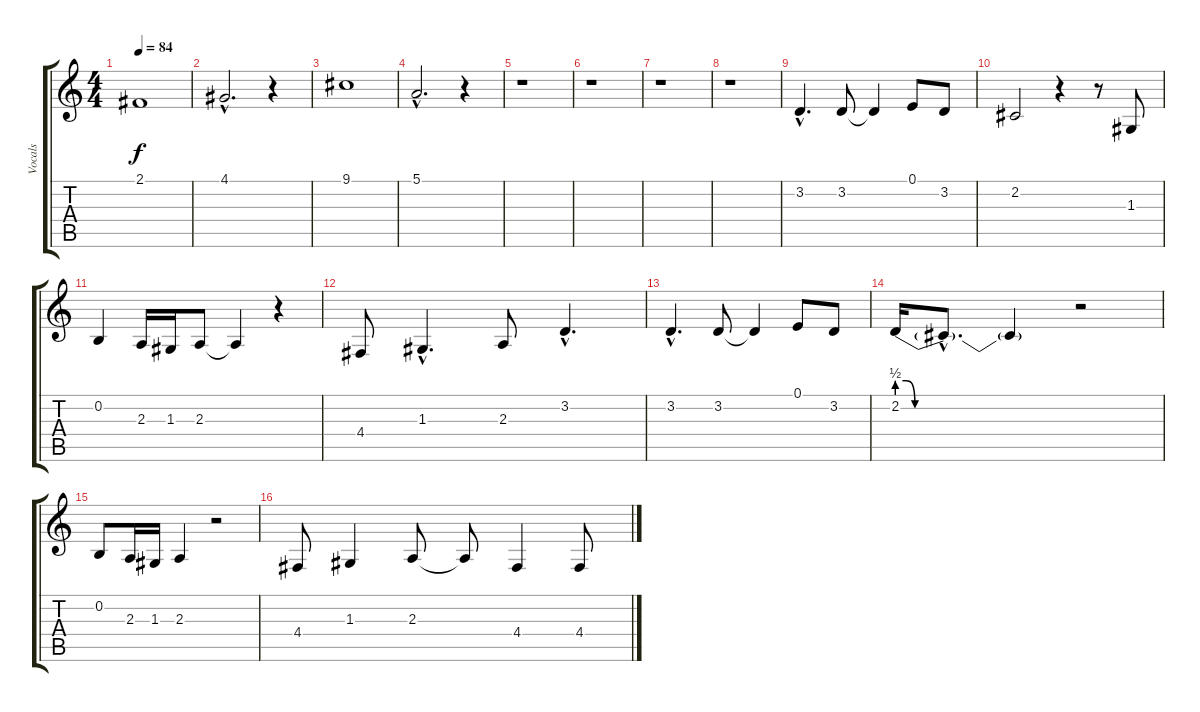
\track ("Vocals" "Vocals") {instrument stringensemble1}
\staff {score tabs}
\tuning (E4 B3 G3 D3 A2 E2) {hide}
\ts (4 4)
\tempo 84
\clef g2
\ks c
2.1.1{dy f} |
4.1{hac}.2{d} r.4 |
9.1.1 |
5.1{hac}.2{d} r.4 |
r.1 |
r.1 |
r.1 |
r.1 |
3.2{hac}.4{d} 3.2.8 3.2{t}.4 0.1.8 3.2.8 |
2.2.2 r.4 r.8 1.3.8 |
0.2.4 2.3.16 1.3.16 2.3.8 2.3{t}.4 r.4 |
4.4.8 1.3{hac}.4{d} 2.3.8 3.2{hac}.4{d} |
3.2{hac}.4{d} 3.2.8 3.2{t}.4 0.1.8 3.2.8 |
2.2{be (custom 0 2 3 2 6 0 10 0 15 0 20 0 40 0 60 0)}.16 2.2{hac t}.8{d} 2.2{t}.4 r.2 |
0.2.8 2.3.16 1.3.16 2.3.4 r.2 |
4.4.8 1.3.4 2.3.8 2.3{t}.8 4.4.4 4.4.8
